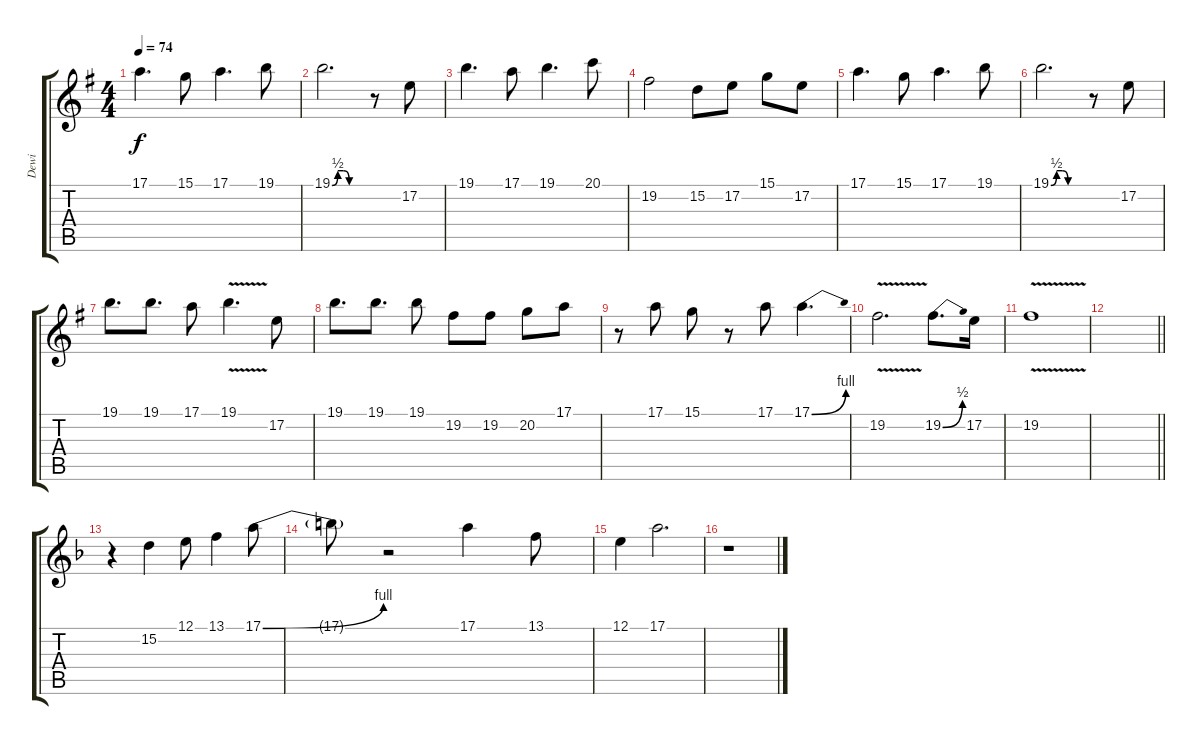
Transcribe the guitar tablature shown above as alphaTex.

\track ("Dewi" "Dewi") {instrument piccolo}
\staff {score tabs}
\tuning (E4 B3 G3 D3 A2 E2) {hide}
\ts (4 4)
\tempo 74
\clef g2
\ks g
17.1.4{d dy f} 15.1.8 17.1.4{d} 19.1.8 |
19.1{be (custom 0 0 10 2 20 2 30 0 60 0)}.2{d} r.8 17.2.8 |
19.1.4{d} 17.1.8 19.1.4{d} 20.1.8 |
19.2.2 15.2.8 17.2.8 15.1.8 17.2.8 |
17.1.4{d} 15.1.8 17.1.4{d} 19.1.8 |
19.1{be (custom 0 0 10 2 20 2 30 0 60 0)}.2{d} r.8 17.2.8 |
19.1.8{d} 19.1.8{d} 17.1.8 19.1{v}.4{d} 17.2.8 |
19.1.8{d} 19.1.8{d} 19.1.8 19.2.8 19.2.8 20.2.8 17.1.8 |
r.8 17.1.8 15.1.8 r.8 17.1.8 17.1{be (bend 0 0 60 4)}.4{d} |
19.2{v}.2{d} 19.2{be (bend 0 0 60 2)}.8{d} 17.2.16 |
19.2{v}.1 |
\barLineRight lightlight
|
\ks f
r.4 15.2.4 12.1.8 13.1.4 17.1{be (bend 0 0 60 4)}.8 |
17.1{t}.8 r.2 17.1.4 13.1.8 |
12.1.4 17.1.2{d} |
r.1
